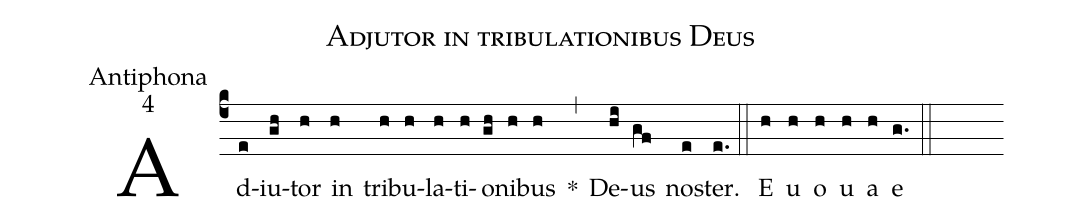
name:Adjutor in tribulationibus Deus;
office-part:Antiphona;
mode:4;
%%
(c4) Ad(e)iu(gh)tor(h) in(h) tri(h)bu(h)la(h)ti(h)o(gh)ni(h)bus(h) *(,) De(hi)us(gf) no(e)ster.(e.) (::) <eu>E(h) u(h) o(h) u(h) a(h) e</eu>(g.) (::)
